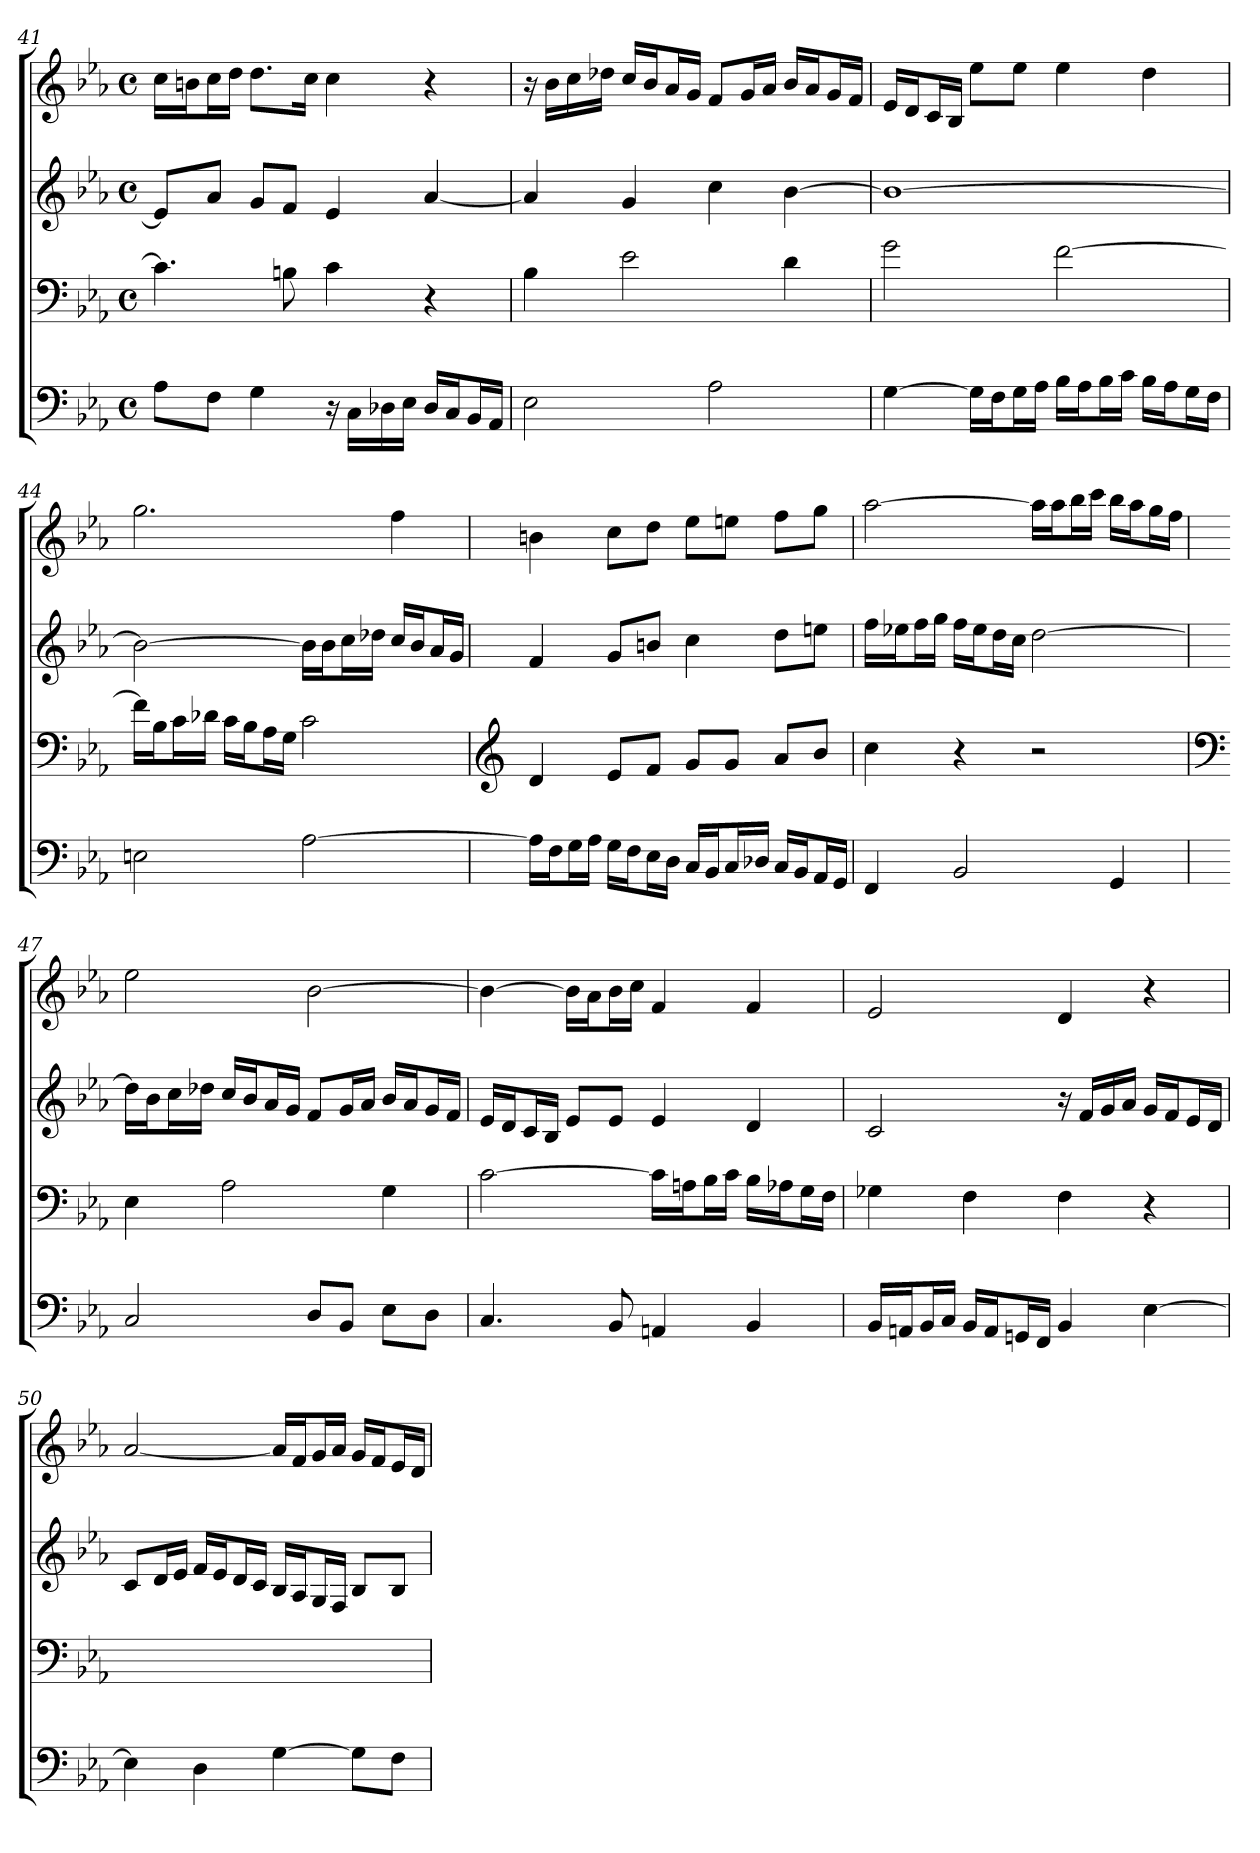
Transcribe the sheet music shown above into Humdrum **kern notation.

**kern	**kern	**kern	**kern
*part4	*part3	*part2	*part1
*staff4	*staff3	*staff2	*staff1
*clefF4	*clefF4	*clefG2	*clefG2
*k[b-e-a-]	*k[b-e-a-]	*k[b-e-a-]	*k[b-e-a-]
*E-:	*E-:	*E-:	*E-:
*M4/4	*M4/4	*M4/4	*M4/4
*met(c)	*met(c)	*met(c)	*met(c)
=41	=41	=41	=41
8A-\L	4.c]	8e-/L]	16cc\LL
.	.	.	16bn\J
8F\J	.	8a-/J	16cc\L
.	.	.	16dd\JJ
4G	.	8g/L	8.dd\L
.	8Bn	8f/J	.
.	.	.	16cc\Jk
16r	4c	4e-	4cc
16C\LL	.	.	.
16D-X\	.	.	.
16E-\JJ	.	.	.
16D-/LL	4r	[4a-	4r
16C/J	.	.	.
16BB-/L	.	.	.
16AA-/JJ	.	.	.
=42	=42	=42	=42
2E-	4B-	4a-]	16r
.	.	.	16b-\LL
.	.	.	16cc\
.	.	.	16dd-X\JJ
.	2e-	4g	16cc/LL
.	.	.	16b-/J
.	.	.	16a-/L
.	.	.	16g/JJ
2A-	.	4cc	8f/L
.	.	.	16g/L
.	.	.	16a-/JJ
.	4d	[4b-	16b-/LL
.	.	.	16a-/J
.	.	.	16g/L
.	.	.	16f/JJ
=43	=43	=43	=43
[4G	2g	1b-_	16e-/LL
.	.	.	16d/J
.	.	.	16c/L
.	.	.	16B-/JJ
16G\LL]	.	.	8ee-\L
16F\J	.	.	.
16G\L	.	.	8ee-\J
16A-\JJ	.	.	.
16B-\LL	[2f	.	4ee-
16A-\J	.	.	.
16B-\L	.	.	.
16c\JJ	.	.	.
16B-\LL	.	.	4dd
16A-\J	.	.	.
16G\L	.	.	.
16F\JJ	.	.	.
=44	=44	=44	=44
2En	16f\LL]	2b-_	2.gg
.	16B-\J	.	.
.	16c\L	.	.
.	16d-X\JJ	.	.
.	16c\LL	.	.
.	16B-\J	.	.
.	16A-\L	.	.
.	16G\JJ	.	.
[2A-	2c	16b-\LL]	.
.	.	16b-\J	.
.	.	16cc\L	.
.	.	16dd-X\JJ	.
.	.	16cc/LL	4ff
.	.	16b-/J	.
.	.	16a-/L	.
.	.	16g/JJ	.
=45	=45	=45	=45
*	*clefG2	*	*
16A-\LL]	4d	4f	4bn
16F\J	.	.	.
16G\L	.	.	.
16A-\JJ	.	.	.
16G\LL	8e-/L	8g/L	8cc\L
16F\J	.	.	.
16E-\L	8f/J	8bn/J	8dd\J
16D\JJ	.	.	.
16C/LL	8g/L	4cc	8ee-\L
16BB-/J	.	.	.
16C/L	8g/J	.	8een\J
16D-X/JJ	.	.	.
16C/LL	8a-/L	8dd\L	8ff\L
16BB-/J	.	.	.
16AA-/L	8b-/J	8een\J	8gg\J
16GG/JJ	.	.	.
=46	=46	=46	=46
4FF	4cc	16ff\LL	[2aa-
.	.	16ee-X\J	.
.	.	16ff\L	.
.	.	16gg\JJ	.
2BB-	4r	16ff\LL	.
.	.	16ee-\J	.
.	.	16dd\L	.
.	.	16cc\JJ	.
.	2r	[2dd	16aa-\LL]
.	.	.	16aa-\J
.	.	.	16bb-\L
.	.	.	16ccc\JJ
4GG	.	.	16bb-\LL
.	.	.	16aa-\J
.	.	.	16gg\L
.	.	.	16ff\JJ
=47	=47	=47	=47
*	*clefF4	*	*
2C	4E-	16dd\LL]	2ee-
.	.	16b-\J	.
.	.	16cc\L	.
.	.	16dd-X\JJ	.
.	2A-	16cc/LL	.
.	.	16b-/J	.
.	.	16a-/L	.
.	.	16g/JJ	.
8D/L	.	8f/L	[2b-
8BB-/J	.	16g/L	.
.	.	16a-/JJ	.
8E-\L	4G	16b-/LL	.
.	.	16a-/J	.
8D\J	.	16g/L	.
.	.	16f/JJ	.
=48	=48	=48	=48
4.C	[2c	16e-/LL	4b-_
.	.	16d/J	.
.	.	16c/L	.
.	.	16B-/JJ	.
.	.	8e-/L	16b-\LL]
.	.	.	16a-\J
8BB-	.	8e-/J	16b-\L
.	.	.	16cc\JJ
4AAn	16c\LL]	4e-	4f
.	16An\J	.	.
.	16B-\L	.	.
.	16c\JJ	.	.
4BB-	16B-\LL	4d	4f
.	16A-X\J	.	.
.	16G\L	.	.
.	16F\JJ	.	.
=49	=49	=49	=49
16BB-/LL	4G-X	2c	2e-
16AAn/J	.	.	.
16BB-/L	.	.	.
16C/JJ	.	.	.
16BB-/LL	4F	.	.
16AA/J	.	.	.
16GGn/L	.	.	.
16FF/JJ	.	.	.
4BB-	4F	16r	4d
.	.	16f/LL	.
.	.	16g/	.
.	.	16a-/JJ	.
[4E-	4r	16g/LL	4r
.	.	16f/J	.
.	.	16e-/L	.
.	.	16d/JJ	.
=50	=50	=50	=50
4E-]	1ryy	8c/L	[2a-
.	.	16d/L	.
.	.	16e-/JJ	.
4D	.	16f/LL	.
.	.	16e-/J	.
.	.	16d/L	.
.	.	16c/JJ	.
[4G	.	16B-/LL	16a-/LL]
.	.	16A-/J	16f/J
.	.	16G/L	16g/L
.	.	16F/JJ	16a-/JJ
8G\L]	.	8B-/L	16g/LL
.	.	.	16f/J
8F\J	.	8B-/J	16e-/L
.	.	.	16d/JJ
=	=	=	=
*-	*-	*-	*-
